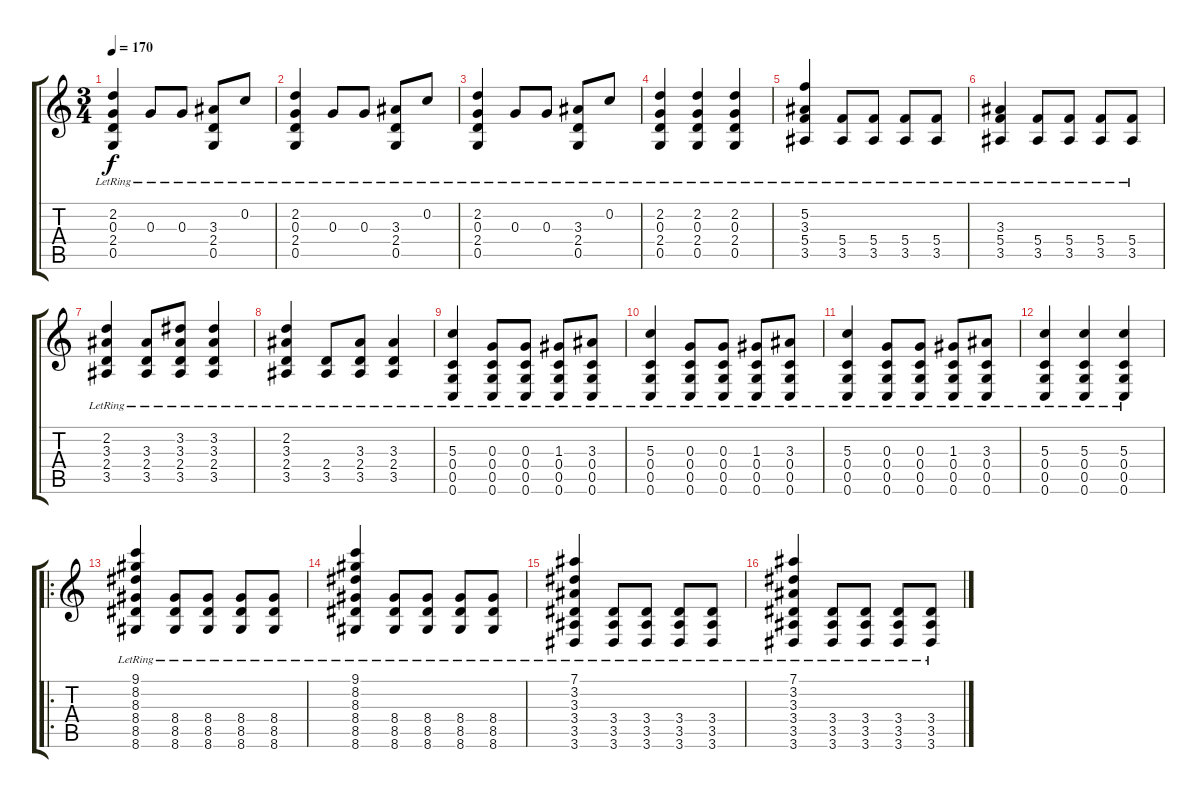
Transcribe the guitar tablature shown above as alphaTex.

\track "" {instrument acousticguitarsteel}
\staff {score tabs}
\tuning (Eb4 C4 G3 C3 G2 C2) {hide}
\ts (3 4)
\tempo 170
\clef g2
\ks c
(2.2{lr} 0.3{lr} 2.4{lr} 0.5{lr}).4{dy f} 0.3{lr}.8 0.3{lr}.8 (3.3{lr} 2.4{lr} 0.5{lr}).8 0.2{lr}.8 |
(2.2{lr} 0.3{lr} 2.4{lr} 0.5{lr}).4 0.3{lr}.8 0.3{lr}.8 (3.3{lr} 2.4{lr} 0.5{lr}).8 0.2{lr}.8 |
(2.2{lr} 0.3{lr} 2.4{lr} 0.5{lr}).4 0.3{lr}.8 0.3{lr}.8 (3.3{lr} 2.4{lr} 0.5{lr}).8 0.2{lr}.8 |
(2.2{lr} 0.3{lr} 2.4{lr} 0.5{lr}).4 (2.2{lr} 0.3{lr} 2.4{lr} 0.5{lr}).4 (2.2{lr} 0.3{lr} 2.4{lr} 0.5{lr}).4 |
(5.2{lr} 3.3{lr} 5.4{lr} 3.5{lr}).4 (5.4{lr} 3.5{lr}).8 (5.4{lr} 3.5{lr}).8 (5.4{lr} 3.5{lr}).8 (5.4{lr} 3.5{lr}).8 |
(3.3{lr} 5.4{lr} 3.5{lr}).4 (5.4{lr} 3.5{lr}).8 (5.4{lr} 3.5{lr}).8 (5.4{lr} 3.5{lr}).8 (5.4{lr} 3.5{lr}).8 |
(2.2{lr} 3.3{lr} 2.4{lr} 3.5{lr}).4 (3.3{lr} 2.4{lr} 3.5{lr}).8 (3.2{lr} 3.3{lr} 2.4{lr} 3.5{lr}).8 (3.2{lr} 3.3{lr} 2.4{lr} 3.5{lr}).4 |
(2.2{lr} 3.3{lr} 2.4{lr} 3.5{lr}).4 (2.4{lr} 3.5{lr}).8 (3.3{lr} 2.4{lr} 3.5{lr}).8 (3.3{lr} 2.4{lr} 3.5{lr}).4 |
(5.3{lr} 0.4{lr} 0.5{lr} 0.6{lr}).4 (0.3{lr} 0.4{lr} 0.5{lr} 0.6{lr}).8 (0.3{lr} 0.4{lr} 0.5{lr} 0.6{lr}).8 (1.3{lr} 0.4{lr} 0.5{lr} 0.6{lr}).8 (3.3{lr} 0.4{lr} 0.5{lr} 0.6{lr}).8 |
(5.3{lr} 0.4{lr} 0.5{lr} 0.6{lr}).4 (0.3{lr} 0.4{lr} 0.5{lr} 0.6{lr}).8 (0.3{lr} 0.4{lr} 0.5{lr} 0.6{lr}).8 (1.3{lr} 0.4{lr} 0.5{lr} 0.6{lr}).8 (3.3{lr} 0.4{lr} 0.5{lr} 0.6{lr}).8 |
(5.3{lr} 0.4{lr} 0.5{lr} 0.6{lr}).4 (0.3{lr} 0.4{lr} 0.5{lr} 0.6{lr}).8 (0.3{lr} 0.4{lr} 0.5{lr} 0.6{lr}).8 (1.3{lr} 0.4{lr} 0.5{lr} 0.6{lr}).8 (3.3{lr} 0.4{lr} 0.5{lr} 0.6{lr}).8 |
(5.3{lr} 0.4{lr} 0.5{lr} 0.6{lr}).4 (5.3{lr} 0.4{lr} 0.5{lr} 0.6{lr}).4 (5.3{lr} 0.4{lr} 0.5{lr} 0.6{lr}).4 |
\ro
(9.1{lr} 8.2{lr} 8.3{lr} 8.4{lr} 8.5{lr} 8.6{lr}).4 (8.4{lr} 8.5{lr} 8.6{lr}).8 (8.4{lr} 8.5{lr} 8.6{lr}).8 (8.4{lr} 8.5{lr} 8.6{lr}).8 (8.4{lr} 8.5{lr} 8.6{lr}).8 |
(9.1{lr} 8.2{lr} 8.3{lr} 8.4{lr} 8.5{lr} 8.6{lr}).4 (8.4{lr} 8.5{lr} 8.6{lr}).8 (8.4{lr} 8.5{lr} 8.6{lr}).8 (8.4{lr} 8.5{lr} 8.6{lr}).8 (8.4{lr} 8.5{lr} 8.6{lr}).8 |
(7.1{lr} 3.2{lr} 3.3{lr} 3.4{lr} 3.5{lr} 3.6{lr}).4 (3.4{lr} 3.5{lr} 3.6{lr}).8 (3.4{lr} 3.5{lr} 3.6{lr}).8 (3.4{lr} 3.5{lr} 3.6{lr}).8 (3.4{lr} 3.5{lr} 3.6{lr}).8 |
(7.1{lr} 3.2{lr} 3.3{lr} 3.4{lr} 3.5{lr} 3.6{lr}).4 (3.4{lr} 3.5{lr} 3.6{lr}).8 (3.4{lr} 3.5{lr} 3.6{lr}).8 (3.4{lr} 3.5{lr} 3.6{lr}).8 (3.4{lr} 3.5{lr} 3.6{lr}).8
